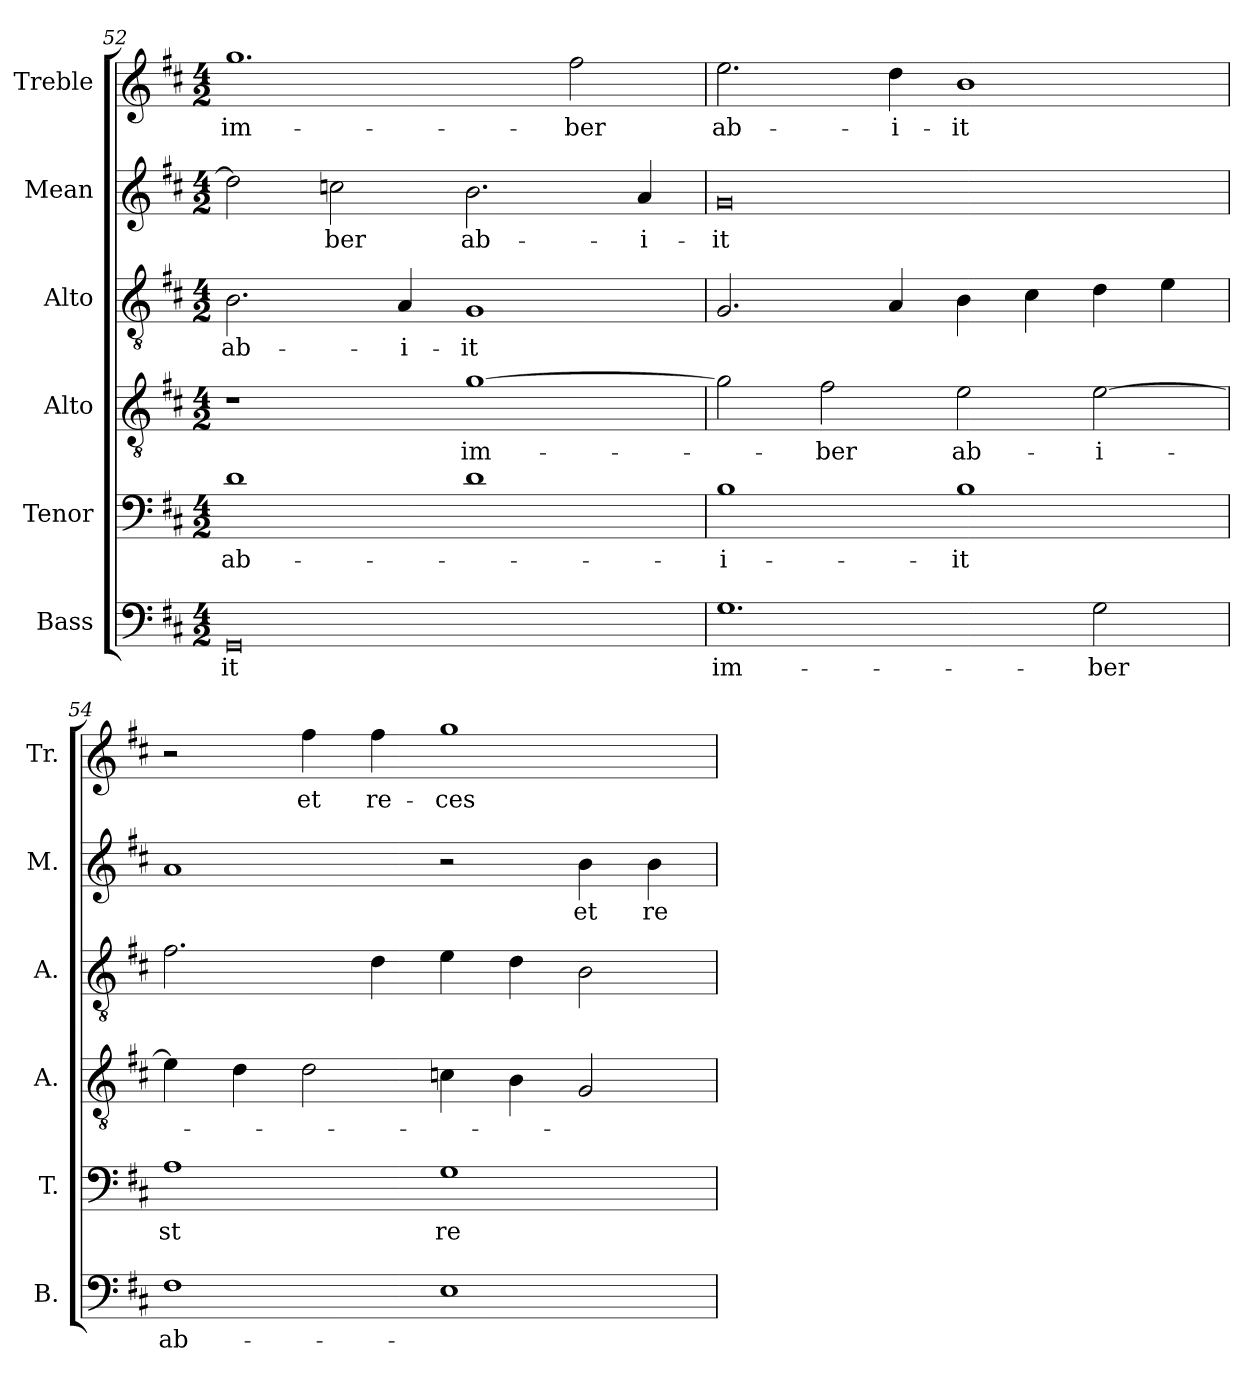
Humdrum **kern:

**kern	**text	**kern	**text	**kern	**text	**kern	**text	**kern	**text	**kern	**text
*part6	*part6	*part5	*part5	*part4	*part4	*part3	*part3	*part2	*part2	*part1	*part1
*staff6	*staff6	*staff5	*staff5	*staff4	*staff4	*staff3	*staff3	*staff2	*staff2	*staff1	*staff1
*I"Bass	*	*I"Tenor	*	*I"Alto	*	*I"Alto	*	*I"Mean	*	*I"Treble	*
*I'B.	*	*I'T.	*	*I'A.	*	*I'A.	*	*I'M.	*	*I'Tr.	*
*clefF4	*	*clefF4	*	*clefGv2	*	*clefGv2	*	*clefG2	*	*clefG2	*
*	*	*	*	*ITrd7c12	*	*ITrd7c12	*	*	*	*	*
*k[f#c#]	*	*k[f#c#]	*	*k[f#c#]	*	*k[f#c#]	*	*k[f#c#]	*	*k[f#c#]	*
*D:	*	*D:	*	*D:	*	*D:	*	*D:	*	*D:	*
*M4/2	*	*M4/2	*	*M4/2	*	*M4/2	*	*M4/2	*	*M4/2	*
=52	=52	=52	=52	=52	=52	=52	=52	=52	=52	=52	=52
!	!LO:LY:b:color=#000000	!	!	!	!	!	!	!	!	!	!
!	!	!	!LO:LY:b:color=#000000	!	!	!	!	!	!	!	!
!	!	!	!	!	!	!	!LO:LY:b:color=#000000	!	!	!	!
!	!	!	!	!	!	!	!	!	!	!	!LO:LY:b:color=#000000
0GGi	-it	1di	ab-	1r	.	2.BBi\	ab-	2ddi\]	.	1.ggi	im-
!	!	!	!	!	!	!	!	!	!LO:LY:b:color=#000000	!	!
.	.	.	.	.	.	.	.	2ccni\	-ber	.	.
!	!	!	!	!	!	!	!LO:LY:b:color=#000000	!	!	!	!
.	.	.	.	.	.	4AAi/	-i-	.	.	.	.
!	!	!	!	!	!LO:LY:b:color=#000000	!	!	!	!	!	!
!	!	!	!	!	!	!	!LO:LY:b:color=#000000	!	!	!	!
!	!	!	!	!	!	!	!	!	!LO:LY:b:color=#000000	!	!
.	.	1di	.	[>1Gi	im-	1GGi	-it	2.bi\	ab-	.	.
!	!	!	!	!	!	!	!	!	!	!	!LO:LY:b:color=#000000
.	.	.	.	.	.	.	.	.	.	2ff#i\	-ber
!	!	!	!	!	!	!	!	!	!LO:LY:b:color=#000000	!	!
.	.	.	.	.	.	.	.	4ai/	-i-	.	.
=53	=53	=53	=53	=53	=53	=53	=53	=53	=53	=53	=53
!	!LO:LY:b:color=#000000	!	!	!	!	!	!	!	!	!	!
!	!	!	!LO:LY:b:color=#000000	!	!	!	!	!	!	!	!
!	!	!	!	!	!	!	!	!	!LO:LY:b:color=#000000	!	!
!	!	!	!	!	!	!	!	!	!	!	!LO:LY:b:color=#000000
1.Gi	im-	1Bi	-i-	2Gi\]	.	2.GGi/	.	0gi	-it	2.eei\	ab-
!	!	!	!	!	!LO:LY:b:color=#000000	!	!	!	!	!	!
.	.	.	.	2F#i\	-ber	.	.	.	.	.	.
!	!	!	!	!	!	!	!	!	!	!	!LO:LY:b:color=#000000
.	.	.	.	.	.	4AAi/	.	.	.	4ddi\	-i-
!	!	!	!LO:LY:b:color=#000000	!	!	!	!	!	!	!	!
!	!	!	!	!	!LO:LY:b:color=#000000	!	!	!	!	!	!
!	!	!	!	!	!	!	!	!	!	!	!LO:LY:b:color=#000000
.	.	1Bi	-it	2Ei\	ab-	4BBi\	.	.	.	1bi	-it
.	.	.	.	.	.	4C#i\	.	.	.	.	.
!	!LO:LY:b:color=#000000	!	!	!	!	!	!	!	!	!	!
!	!	!	!	!	!LO:LY:b:color=#000000	!	!	!	!	!	!
2Gi\	-ber	.	.	[>2Ei\	-i-	4Di\	.	.	.	.	.
.	.	.	.	.	.	4Ei\	.	.	.	.	.
=54	=54	=54	=54	=54	=54	=54	=54	=54	=54	=54	=54
!	!LO:LY:b:color=#000000	!	!	!	!	!	!	!	!	!	!
!	!	!	!LO:LY:b:color=#000000	!	!	!	!	!	!	!	!
1F#i	ab-	1Ai	st	4Ei\]	.	2.F#i\	.	1ai	.	2r	.
.	.	.	.	4Di\	.	.	.	.	.	.	.
!	!	!	!	!	!	!	!	!	!	!	!LO:LY:b:color=#000000
.	.	.	.	2Di\	.	.	.	.	.	4ff#i\	et
!	!	!	!	!	!	!	!	!	!	!	!LO:LY:b:color=#000000
.	.	.	.	.	.	4Di\	.	.	.	4ff#i\	re-
!	!	!	!LO:LY:b:color=#000000	!	!	!	!	!	!	!	!
!	!	!	!	!	!	!	!	!	!	!	!LO:LY:b:color=#000000
1Ei	.	1Gi	re-	4Cni\	.	4Ei\	.	2r	.	1ggi	-ces-
.	.	.	.	4BBi\	.	4Di\	.	.	.	.	.
!	!	!	!	!	!	!	!	!	!LO:LY:b:color=#000000	!	!
.	.	.	.	2GGi/	.	2BBi\	.	4bi\	et	.	.
!	!	!	!	!	!	!	!	!	!LO:LY:b:color=#000000	!	!
.	.	.	.	.	.	.	.	4bi\	re-	.	.
=	=	=	=	=	=	=	=	=	=	=	=
*-	*-	*-	*-	*-	*-	*-	*-	*-	*-	*-	*-
